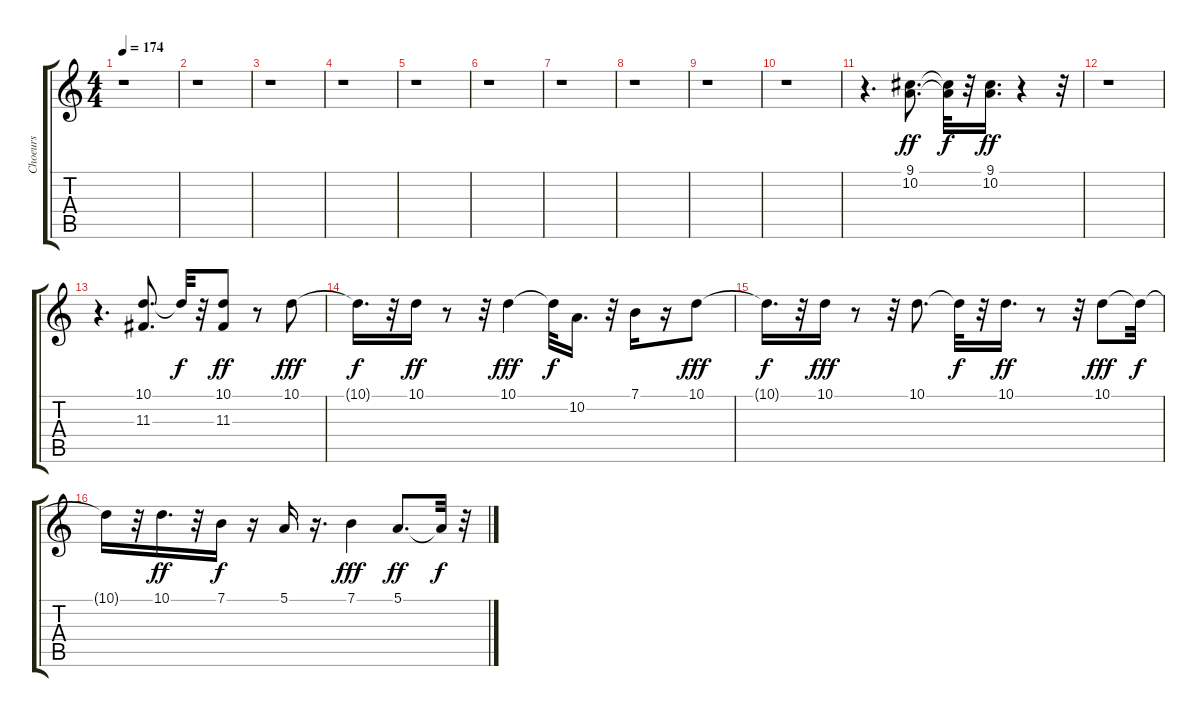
\track ("Choeurs" "Choeurs") {instrument voiceoohs}
\staff {score tabs}
\tuning (E4 B3 G3 D3 A2 E2) {hide}
\ts (4 4)
\tempo 174
\clef g2
\ks c
r.1{dy f} |
r.1 |
r.1 |
r.1 |
r.1 |
r.1 |
r.1 |
r.1 |
r.1 |
r.1 |
r.4{d} (9.1 10.2).8{d dy ff} (9.1{t} 10.2{t}).32{dy f} r.32 (9.1 10.2).16{d dy ff} r.4 r.32 |
r.1 |
r.4{d} (10.1 11.3).8{d} 10.1{t}.32{dy f} r.32 (10.1 11.3).8{dy ff} r.8 10.1.8{dy fff} |
10.1{t}.16{d dy f} r.32 10.1.16{dy ff} r.8 r.32 10.1.4{dy fff} 10.1{t}.32{dy f} 10.2.16{d} r.32 7.1.16 r.16 10.1.8{dy fff} |
10.1{t}.16{d dy f} r.32 10.1.16{dy fff} r.8 r.32 10.1.8{d} 10.1{t}.32{dy f} r.32 10.1.16{d dy ff} r.8 r.32 10.1.8{dy fff} 10.1{t}.32{dy f} |
10.1{t}.16 r.32 10.1.16{d dy ff} r.32 7.1.16{dy f} r.16 5.1.16 r.16{d} 7.1.4{dy fff} 5.1.8{d dy ff} 5.1{t}.32{dy f} r.32
